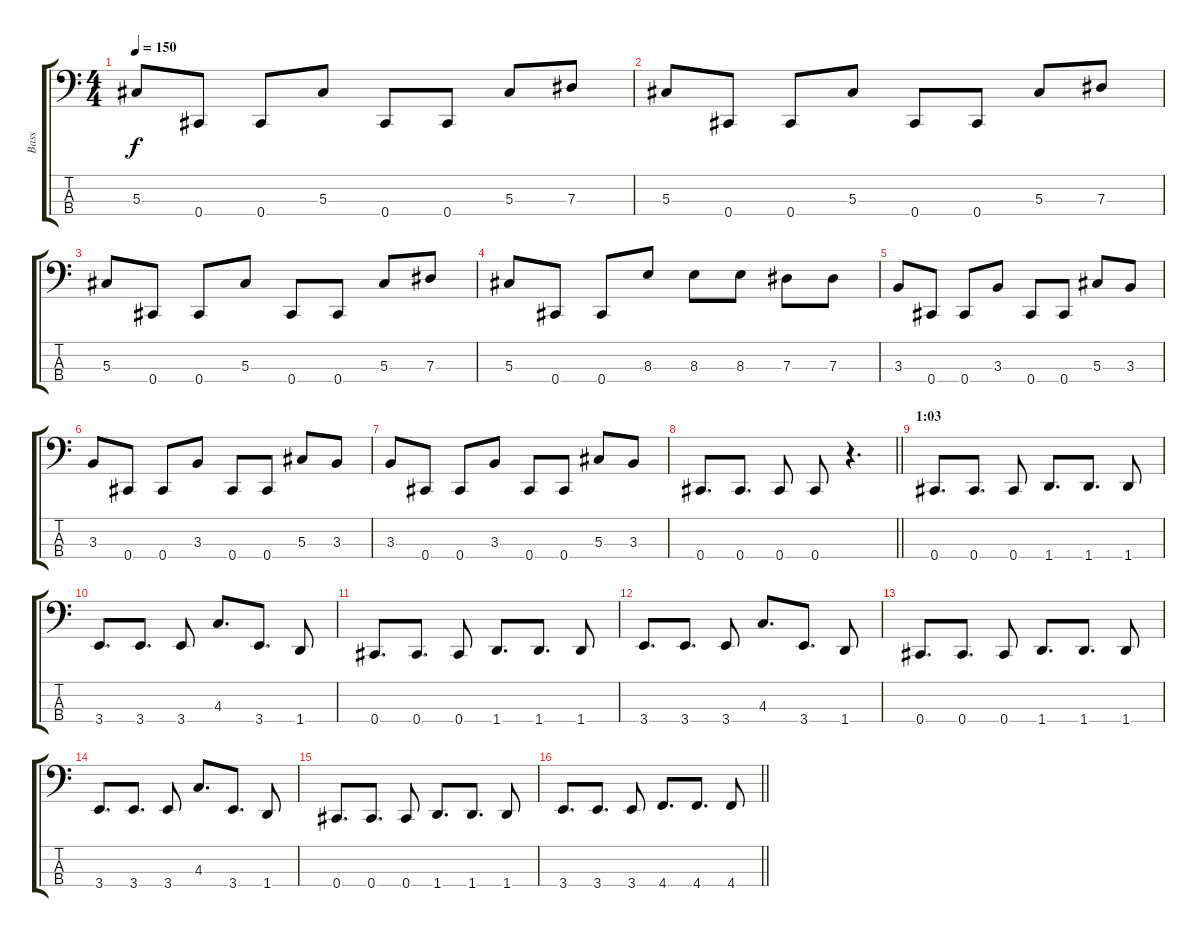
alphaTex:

\track ("Bass" "Bass") {instrument electricbassfinger}
\staff {score tabs}
\tuning (Gb2 Db2 Ab1 Db1) {hide}
\ts (4 4)
\tempo 150
\clef f4
\ks c
5.3.8{dy f} 0.4.8 0.4.8 5.3.8 0.4.8 0.4.8 5.3.8 7.3.8 |
5.3.8 0.4.8 0.4.8 5.3.8 0.4.8 0.4.8 5.3.8 7.3.8 |
5.3.8 0.4.8 0.4.8 5.3.8 0.4.8 0.4.8 5.3.8 7.3.8 |
5.3.8 0.4.8 0.4.8 8.3.8 8.3.8 8.3.8 7.3.8 7.3.8 |
3.3.8 0.4.8 0.4.8 3.3.8 0.4.8 0.4.8 5.3.8 3.3.8 |
3.3.8 0.4.8 0.4.8 3.3.8 0.4.8 0.4.8 5.3.8 3.3.8 |
3.3.8 0.4.8 0.4.8 3.3.8 0.4.8 0.4.8 5.3.8 3.3.8 |
\barLineRight lightlight
0.4.8{d} 0.4.8{d} 0.4.8 0.4.8 r.4{d} |
\section ("" "1:03")
0.4.8{d} 0.4.8{d} 0.4.8 1.4.8{d} 1.4.8{d} 1.4.8 |
3.4.8{d} 3.4.8{d} 3.4.8 4.3.8{d} 3.4.8{d} 1.4.8 |
0.4.8{d} 0.4.8{d} 0.4.8 1.4.8{d} 1.4.8{d} 1.4.8 |
3.4.8{d} 3.4.8{d} 3.4.8 4.3.8{d} 3.4.8{d} 1.4.8 |
0.4.8{d} 0.4.8{d} 0.4.8 1.4.8{d} 1.4.8{d} 1.4.8 |
3.4.8{d} 3.4.8{d} 3.4.8 4.3.8{d} 3.4.8{d} 1.4.8 |
0.4.8{d} 0.4.8{d} 0.4.8 1.4.8{d} 1.4.8{d} 1.4.8 |
\barLineRight lightlight
3.4.8{d} 3.4.8{d} 3.4.8 4.4.8{d} 4.4.8{d} 4.4.8
